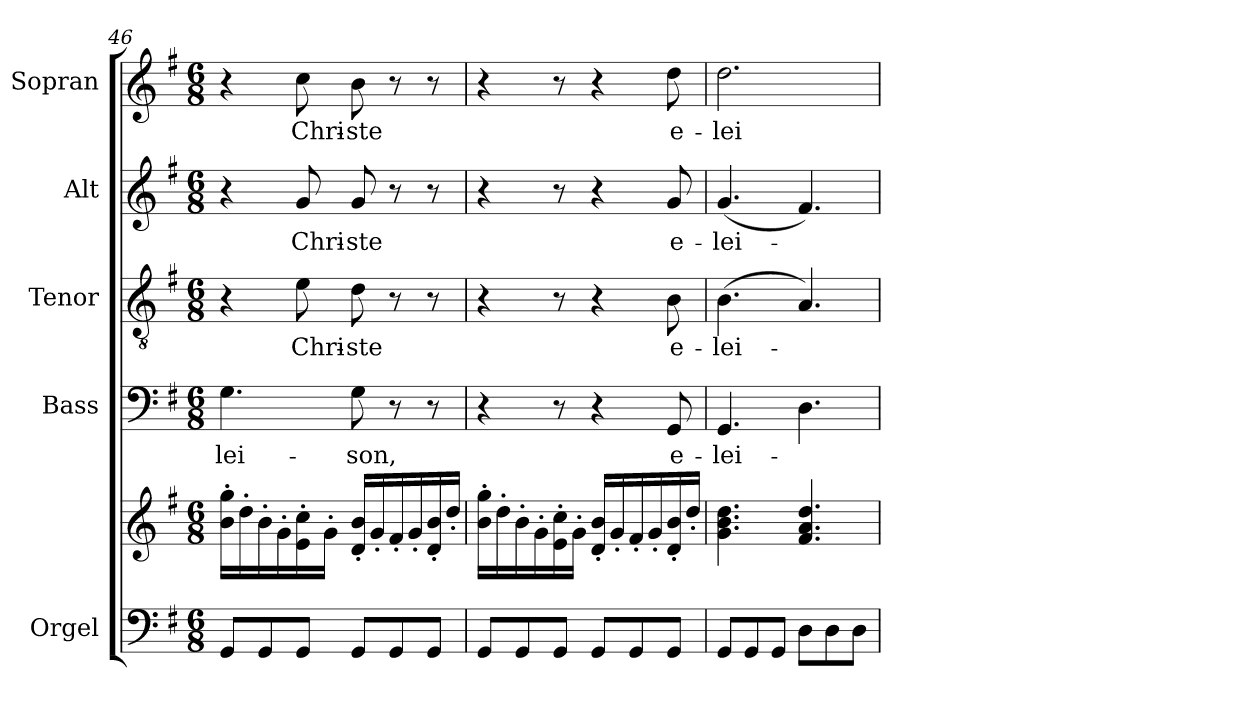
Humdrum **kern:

**kern	**kern	**kern	**text	**kern	**text	**kern	**text	**kern	**text
*part5	*part5	*part4	*part4	*part3	*part3	*part2	*part2	*part1	*part1
*staff6	*staff5	*staff4	*staff4	*staff3	*staff3	*staff2	*staff2	*staff1	*staff1
*I"Orgel	*	*I"Bass	*	*I"Tenor	*	*I"Alt	*	*I"Sopran	*
*I'Org.	*	*I'B.	*	*I'T.	*	*I'A.	*	*I'S.	*
!!LO:PB:g=z
*clefF4	*clefG2	*clefF4	*	*clefGv2	*	*clefG2	*	*clefG2	*
*k[f#]	*k[f#]	*k[f#]	*	*k[f#]	*	*k[f#]	*	*k[f#]	*
*G:	*G:	*G:	*	*G:	*	*G:	*	*G:	*
*M6/8	*M6/8	*M6/8	*	*M6/8	*	*M6/8	*	*M6/8	*
=46	=46	=46	=46	=46	=46	=46	=46	=46	=46
!	!	!	!LO:LY:b	!	!	!	!	!	!
8GG/L	16b\'> 16gg\'>LL	4.G\	-lei-	4r	.	4r	.	4r	.
.	16dd'>\	.	.	.	.	.	.	.	.
8GG/	16b'>\	.	.	.	.	.	.	.	.
.	16g'>\	.	.	.	.	.	.	.	.
!	!	!	!	!	!LO:LY:b	!	!LO:LY:b	!	!LO:LY:b
8GG/J	16e\'> 16cc\'>	.	.	8e\	Chri-	8g/	Chri-	8cc\	Chri-
.	16g'>\JJ	.	.	.	.	.	.	.	.
!	!	!	!LO:LY:b	!	!LO:LY:b	!	!LO:LY:b	!	!LO:LY:b
8GG/L	16d/'< 16b/'<LL	8G\	-son,	8d\	-ste	8g/	-ste	8b\	-ste
.	16g'</	.	.	.	.	.	.	.	.
8GG/	16f#'</	8r	.	8r	.	8r	.	8r	.
.	16g'</	.	.	.	.	.	.	.	.
8GG/J	16d/'< 16b/'<	8r	.	8r	.	8r	.	8r	.
.	16dd'</JJ	.	.	.	.	.	.	.	.
=47	=47	=47	=47	=47	=47	=47	=47	=47	=47
8GG/L	16b\'> 16gg\'>LL	4r	.	4r	.	4r	.	4r	.
.	16dd'>\	.	.	.	.	.	.	.	.
8GG/	16b'>\	.	.	.	.	.	.	.	.
.	16g'>\	.	.	.	.	.	.	.	.
8GG/J	16e\'> 16cc\'>	8r	.	8r	.	8r	.	8r	.
.	16g'>\JJ	.	.	.	.	.	.	.	.
8GG/L	16d/'< 16b/'<LL	4r	.	4r	.	4r	.	4r	.
.	16g'</	.	.	.	.	.	.	.	.
8GG/	16f#'</	.	.	.	.	.	.	.	.
.	16g'</	.	.	.	.	.	.	.	.
!	!	!	!LO:LY:b	!	!LO:LY:b	!	!LO:LY:b	!	!LO:LY:b
8GG/J	16d/'< 16b/'<	8GG/	e-	8B\	e-	8g/	e-	8dd\	e-
.	16dd'</JJ	.	.	.	.	.	.	.	.
=48	=48	=48	=48	=48	=48	=48	=48	=48	=48
!	!	!	!LO:LY:b	!	!LO:LY:b	!	!LO:LY:b	!	!LO:LY:b
8GG/L	4.g\ 4.b\ 4.dd\	4.GG/	-lei-	(>4.B\	-lei-	(<4.g/	-lei-	2.dd\	-lei-
8GG/	.	.	.	.	.	.	.	.	.
8GG/J	.	.	.	.	.	.	.	.	.
8D\L	4.f#/ 4.a/ 4.dd/	4.D\	.	4.A/)	.	4.f#/)	.	.	.
8D\	.	.	.	.	.	.	.	.	.
8D\J	.	.	.	.	.	.	.	.	.
=	=	=	=	=	=	=	=	=	=
*-	*-	*-	*-	*-	*-	*-	*-	*-	*-
